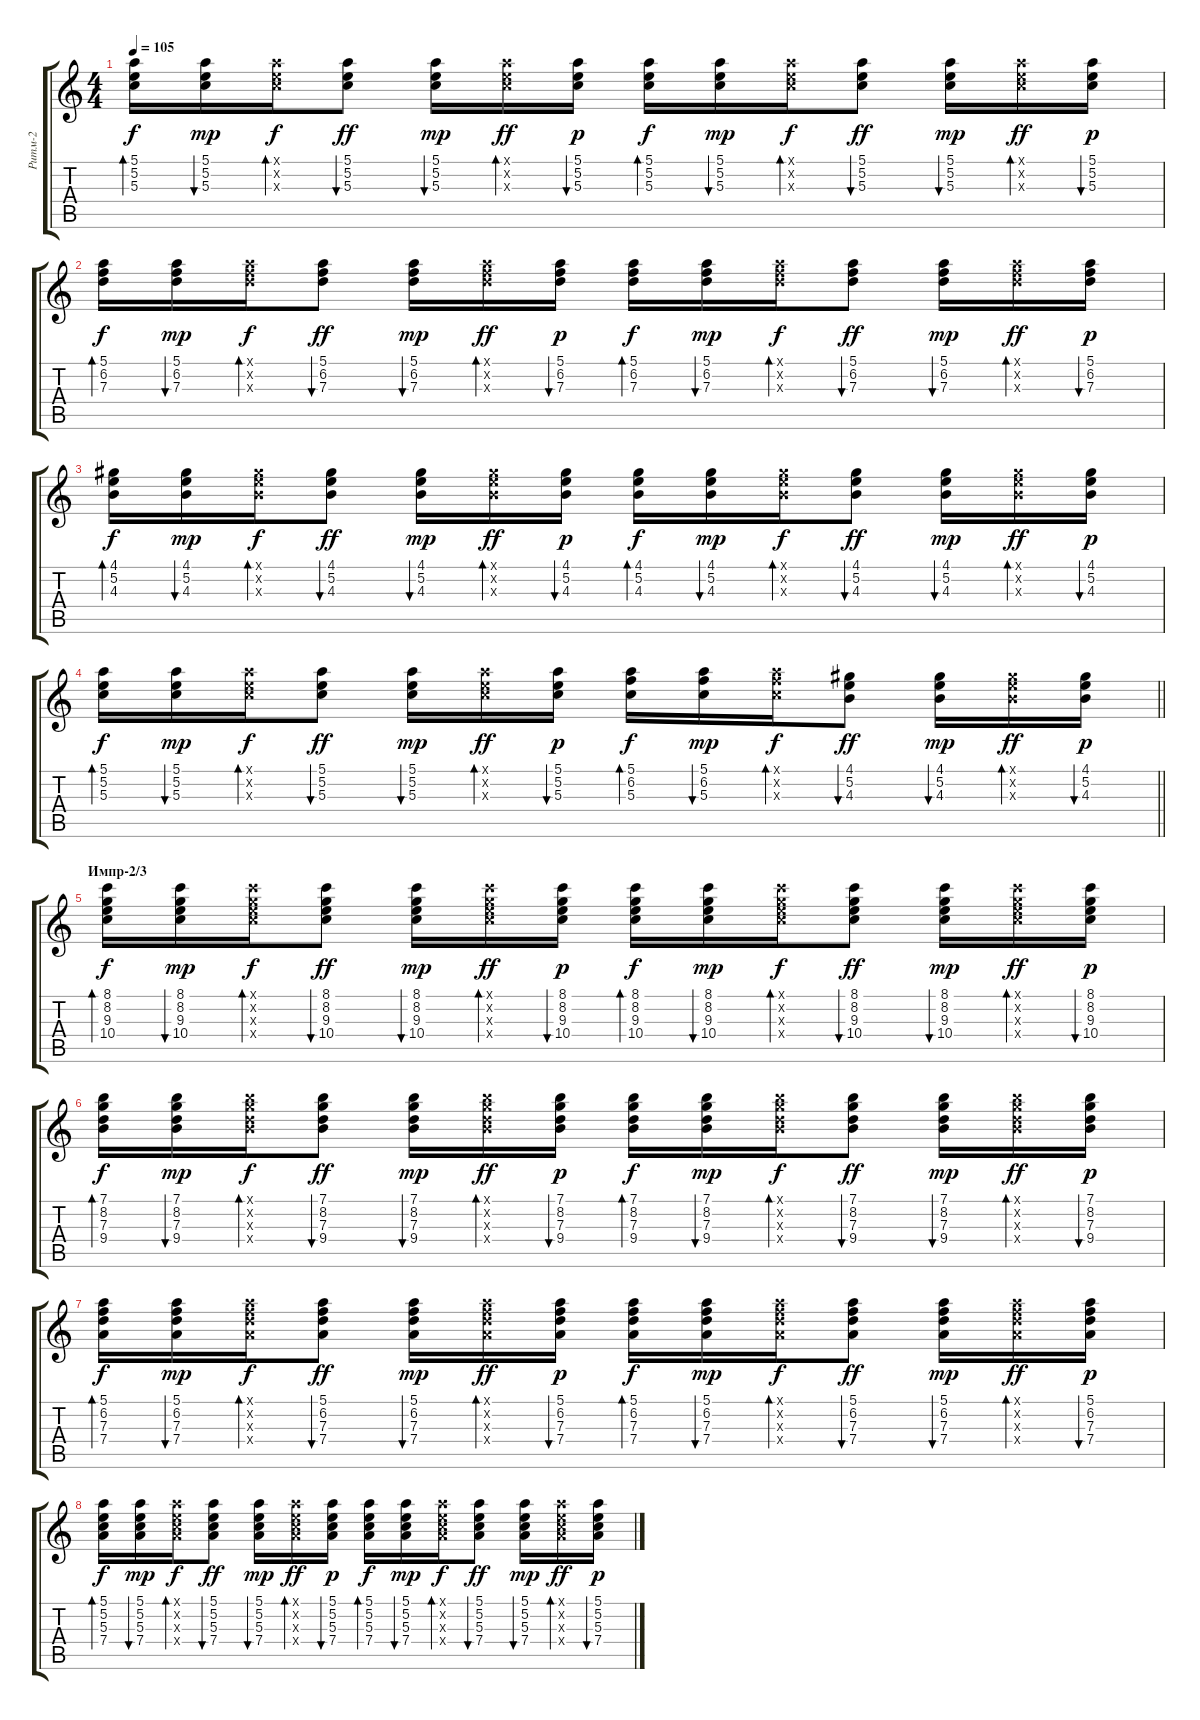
\track ("Ритм-2" "Ритм-2") {instrument electricguitarjazz}
\staff {score tabs}
\tuning (E4 B3 G3 D3 A2 E2) {hide}
\ts (4 4)
\tempo 105
\clef g2
\ks c
(5.1 5.2 5.3).16{bd 60 dy f} (5.1 5.2 5.3).16{bu 60 dy mp} (5.1{x} 5.2{x} 5.3{x}).16{bd 60 dy f} (5.1 5.2 5.3).8{bu 60 dy ff} (5.1 5.2 5.3).16{bu 60 dy mp} (5.1{x} 5.2{x} 5.3{x}).16{bd 60 dy ff} (5.1 5.2 5.3).16{bu 60 dy p} (5.1 5.2 5.3).16{bd 60 dy f} (5.1 5.2 5.3).16{bu 60 dy mp} (5.1{x} 5.2{x} 5.3{x}).16{bd 60 dy f} (5.1 5.2 5.3).8{bu 60 dy ff} (5.1 5.2 5.3).16{bu 60 dy mp} (5.1{x} 5.2{x} 5.3{x}).16{bd 60 dy ff} (5.1 5.2 5.3).16{bu 60 dy p} |
(5.1 6.2 7.3).16{bd 60 dy f} (5.1 6.2 7.3).16{bu 60 dy mp} (5.1{x} 6.2{x} 7.3{x}).16{bd 60 dy f} (5.1 6.2 7.3).8{bu 60 dy ff} (5.1 6.2 7.3).16{bu 60 dy mp} (5.1{x} 6.2{x} 7.3{x}).16{bd 60 dy ff} (5.1 6.2 7.3).16{bu 60 dy p} (5.1 6.2 7.3).16{bd 60 dy f} (5.1 6.2 7.3).16{bu 60 dy mp} (5.1{x} 6.2{x} 7.3{x}).16{bd 60 dy f} (5.1 6.2 7.3).8{bu 60 dy ff} (5.1 6.2 7.3).16{bu 60 dy mp} (5.1{x} 6.2{x} 7.3{x}).16{bd 60 dy ff} (5.1 6.2 7.3).16{bu 60 dy p} |
(4.1 5.2 4.3).16{bd 60 dy f} (4.1 5.2 4.3).16{bu 60 dy mp} (4.1{x} 5.2{x} 4.3{x}).16{bd 60 dy f} (4.1 5.2 4.3).8{bu 60 dy ff} (4.1 5.2 4.3).16{bu 60 dy mp} (4.1{x} 5.2{x} 4.3{x}).16{bd 60 dy ff} (4.1 5.2 4.3).16{bu 60 dy p} (4.1 5.2 4.3).16{bd 60 dy f} (4.1 5.2 4.3).16{bu 60 dy mp} (4.1{x} 5.2{x} 4.3{x}).16{bd 60 dy f} (4.1 5.2 4.3).8{bu 60 dy ff} (4.1 5.2 4.3).16{bu 60 dy mp} (4.1{x} 5.2{x} 4.3{x}).16{bd 60 dy ff} (4.1 5.2 4.3).16{bu 60 dy p} |
\barLineRight lightlight
(5.1 5.2 5.3).16{bd 60 dy f} (5.1 5.2 5.3).16{bu 60 dy mp} (5.1{x} 5.2{x} 5.3{x}).16{bd 60 dy f} (5.1 5.2 5.3).8{bu 60 dy ff} (5.1 5.2 5.3).16{bu 60 dy mp} (5.1{x} 5.2{x} 5.3{x}).16{bd 60 dy ff} (5.1 5.2 5.3).16{bu 60 dy p} (5.1 6.2 5.3).16{bd 60 dy f} (5.1 6.2 5.3).16{bu 60 dy mp} (5.1{x} 6.2{x} 5.3{x}).16{bd 60 dy f} (4.1 5.2 4.3).8{bu 60 dy ff} (4.1 5.2 4.3).16{bu 60 dy mp} (4.1{x} 5.2{x} 4.3{x}).16{bd 60 dy ff} (4.1 5.2 4.3).16{bu 60 dy p} |
\section ("" "Импр-2/3")
(8.1 8.2 9.3 10.4).16{bd 60 dy f} (8.1 8.2 9.3 10.4).16{bu 60 dy mp} (8.1{x} 8.2{x} 9.3{x} 10.4{x}).16{bd 60 dy f} (8.1 8.2 9.3 10.4).8{bu 60 dy ff} (8.1 8.2 9.3 10.4).16{bu 60 dy mp} (8.1{x} 8.2{x} 9.3{x} 10.4{x}).16{bd 60 dy ff} (8.1 8.2 9.3 10.4).16{bu 60 dy p} (8.1 8.2 9.3 10.4).16{bd 60 dy f} (8.1 8.2 9.3 10.4).16{bu 60 dy mp} (8.1{x} 8.2{x} 9.3{x} 10.4{x}).16{bd 60 dy f} (8.1 8.2 9.3 10.4).8{bu 60 dy ff} (8.1 8.2 9.3 10.4).16{bu 60 dy mp} (8.1{x} 8.2{x} 9.3{x} 10.4{x}).16{bd 60 dy ff} (8.1 8.2 9.3 10.4).16{bu 60 dy p} |
(7.1 8.2 7.3 9.4).16{bd 60 dy f} (7.1 8.2 7.3 9.4).16{bu 60 dy mp} (7.1{x} 8.2{x} 7.3{x} 9.4{x}).16{bd 60 dy f} (7.1 8.2 7.3 9.4).8{bu 60 dy ff} (7.1 8.2 7.3 9.4).16{bu 60 dy mp} (7.1{x} 8.2{x} 7.3{x} 9.4{x}).16{bd 60 dy ff} (7.1 8.2 7.3 9.4).16{bu 60 dy p} (7.1 8.2 7.3 9.4).16{bd 60 dy f} (7.1 8.2 7.3 9.4).16{bu 60 dy mp} (7.1{x} 8.2{x} 7.3{x} 9.4{x}).16{bd 60 dy f} (7.1 8.2 7.3 9.4).8{bu 60 dy ff} (7.1 8.2 7.3 9.4).16{bu 60 dy mp} (7.1{x} 8.2{x} 7.3{x} 9.4{x}).16{bd 60 dy ff} (7.1 8.2 7.3 9.4).16{bu 60 dy p} |
(5.1 6.2 7.3 7.4).16{bd 60 dy f} (5.1 6.2 7.3 7.4).16{bu 60 dy mp} (5.1{x} 6.2{x} 7.3{x} 7.4{x}).16{bd 60 dy f} (5.1 6.2 7.3 7.4).8{bu 60 dy ff} (5.1 6.2 7.3 7.4).16{bu 60 dy mp} (5.1{x} 6.2{x} 7.3{x} 7.4{x}).16{bd 60 dy ff} (5.1 6.2 7.3 7.4).16{bu 60 dy p} (5.1 6.2 7.3 7.4).16{bd 60 dy f} (5.1 6.2 7.3 7.4).16{bu 60 dy mp} (5.1{x} 6.2{x} 7.3{x} 7.4{x}).16{bd 60 dy f} (5.1 6.2 7.3 7.4).8{bu 60 dy ff} (5.1 6.2 7.3 7.4).16{bu 60 dy mp} (5.1{x} 6.2{x} 7.3{x} 7.4{x}).16{bd 60 dy ff} (5.1 6.2 7.3 7.4).16{bu 60 dy p} |
(5.1 5.2 5.3 7.4).16{bd 60 dy f} (5.1 5.2 5.3 7.4).16{bu 60 dy mp} (5.1{x} 5.2{x} 5.3{x} 7.4{x}).16{bd 60 dy f} (5.1 5.2 5.3 7.4).8{bu 60 dy ff} (5.1 5.2 5.3 7.4).16{bu 60 dy mp} (5.1{x} 5.2{x} 5.3{x} 7.4{x}).16{bd 60 dy ff} (5.1 5.2 5.3 7.4).16{bu 60 dy p} (5.1 5.2 5.3 7.4).16{bd 60 dy f} (5.1 5.2 5.3 7.4).16{bu 60 dy mp} (5.1{x} 5.2{x} 5.3{x} 7.4{x}).16{bd 60 dy f} (5.1 5.2 5.3 7.4).8{bu 60 dy ff} (5.1 5.2 5.3 7.4).16{bu 60 dy mp} (5.1{x} 5.2{x} 5.3{x} 7.4{x}).16{bd 60 dy ff} (5.1 5.2 5.3 7.4).16{bu 60 dy p}
